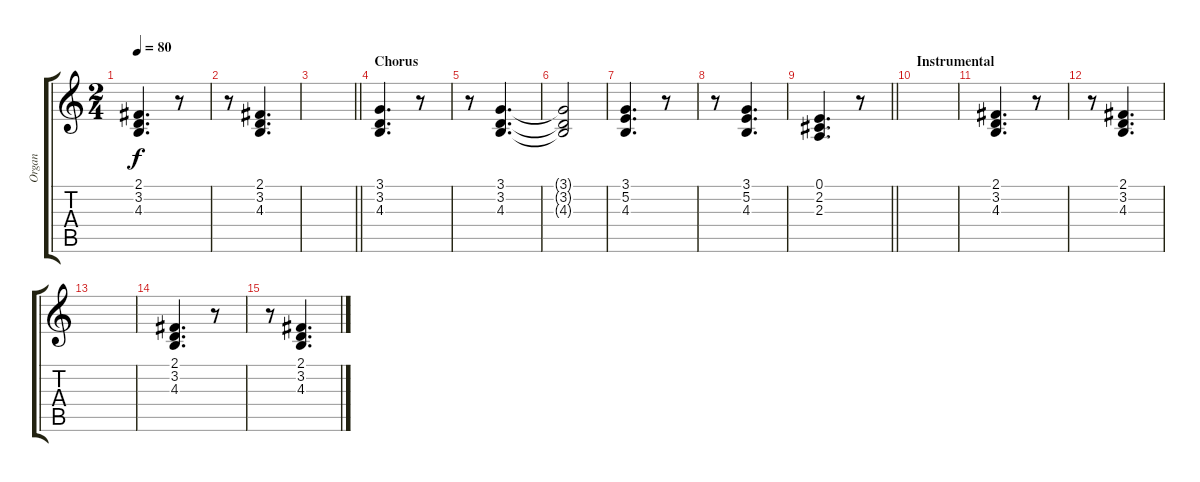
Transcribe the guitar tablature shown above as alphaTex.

\track ("Organ" "Organ") {instrument drawbarorgan}
\staff {score tabs}
\tuning (E4 B3 G3 D3 A2 E2) {hide}
\ts (2 4)
\tempo 80
\clef g2
\ks c
(2.1 3.2 4.3).4{d dy f} r.8 |
r.8 (2.1 3.2 4.3).4{d} |
\barLineRight lightlight
|
\section ("" "Chorus")
(3.1 3.2 4.3).4{d} r.8 |
r.8 (3.1 3.2 4.3).4{d} |
(3.1{t} 3.2{t} 4.3{t}).2 |
(3.1 5.2 4.3).4{d} r.8 |
r.8 (3.1 5.2 4.3).4{d} |
\barLineRight lightlight
(0.1 2.2 2.3).4{d} r.8 |
\section ("" "Instrumental")
|
(2.1 3.2 4.3).4{d} r.8 |
r.8 (2.1 3.2 4.3).4{d} |
|
(2.1 3.2 4.3).4{d} r.8 |
r.8 (2.1 3.2 4.3).4{d}
